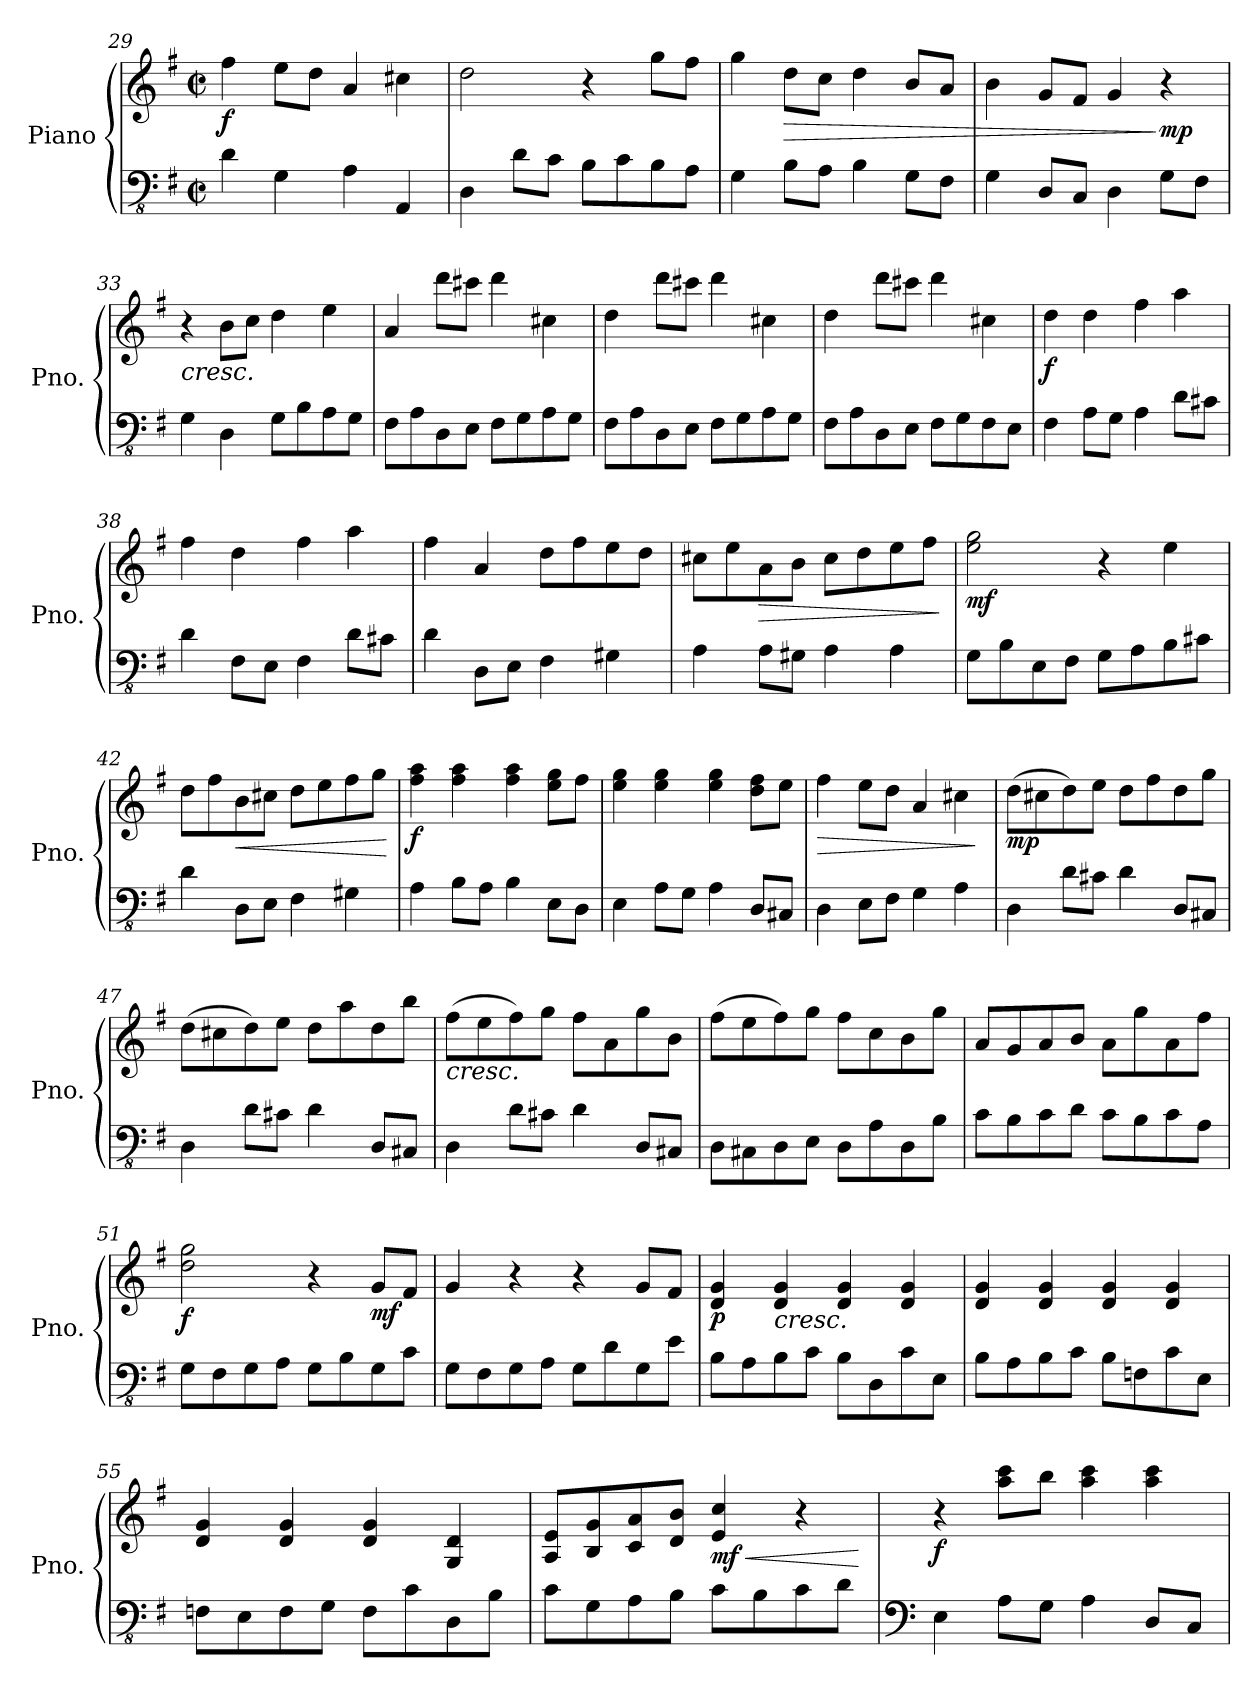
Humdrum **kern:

**kern	**kern	**dynam
*part1	*part1	*part1
*staff2	*staff1	*staff1/2
*I"Piano	*	*
*I'Pno.	*	*
*clefFv4	*clefG2	*
*k[f#]	*k[f#]	*
*M2/2	*M2/2	*
*met(c|)	*met(c|)	*
=29	=29	=29
!	!	!LO:DY:b
4D\	4ff#\	f
4GG\	8ee\L	.
.	8dd\J	.
4AA\	4a/	.
4AAA/	4cc#X\	.
=30	=30	=30
4DD\	2dd\	.
8D\L	.	.
8C\J	.	.
8BB\L	4r	.
8C\	.	.
8BB\	8gg\L	.
8AA\J	8ff#\J	.
!!LO:LB:g=z
=31	=31	=31
4GG\	4gg\	.
!	!	!LO:HP:b
8BB\L	8dd\L	>
8AA\J	8cc\J	.
4BB\	4dd\	.
8GG\L	8b/L	.
8FF#\J	8a/J	.
=32	=32	=32
4GG\	4b\	.
8DD/L	8g/L	.
8CC/J	8f#/J	.
4DD\	4g/	.
!	!	!LO:DY:n=1:b
8GG\L	4r	] mp
8FF#\J	.	.
=33	=33	=33
!	!LO:TX:b:i:t=cresc.	!
4GG\	4r	.
4DD\	8b\L	.
.	8cc\J	.
8GG\L	4dd\	.
8BB\	.	.
8AA\	4ee\	.
8GG\J	.	.
=34	=34	=34
8FF#\L	4a/	.
8AA\	.	.
8DD\	8ddd\L	.
8EE\J	8ccc#X\J	.
8FF#\L	4ddd\	.
8GG\	.	.
8AA\	4cc#X\	.
8GG\J	.	.
=35	=35	=35
8FF#\L	4dd\	.
8AA\	.	.
8DD\	8ddd\L	.
8EE\J	8ccc#X\J	.
8FF#\L	4ddd\	.
8GG\	.	.
8AA\	4cc#X\	.
8GG\J	.	.
=36	=36	=36
8FF#\L	4dd\	.
8AA\	.	.
8DD\	8ddd\L	.
8EE\J	8ccc#X\J	.
8FF#\L	4ddd\	.
8GG\	.	.
8FF#\	4cc#X\	.
8EE\J	.	.
!!LO:LB:g=z
=37	=37	=37
!	!	!LO:DY:b
4FF#\	4dd\	f
8AA\L	4dd\	.
8GG\J	.	.
4AA\	4ff#\	.
8D\L	4aa\	.
8C#X\J	.	.
=38	=38	=38
4D\	4ff#\	.
8FF#\L	4dd\	.
8EE\J	.	.
4FF#\	4ff#\	.
8D\L	4aa\	.
8C#X\J	.	.
=39	=39	=39
4D\	4ff#\	.
8DD\L	4a/	.
8EE\J	.	.
4FF#\	8dd\L	.
.	8ff#\	.
4GG#X\	8ee\	.
.	8dd\J	.
=40	=40	=40
4AA\	8cc#X\L	.
.	8ee\	.
!	!	!LO:HP:b
8AA\L	8a\	>
8GG#X\J	8b\J	.
4AA\	8cc#\L	.
.	8dd\	.
4AA\	8ee\	.
.	8ff#\J	.
.	.	]
=41	=41	=41
!	!	!LO:DY:b
8GG\L	2ee\ 2gg\	mf
8BB\	.	.
8EE\	.	.
8FF#\J	.	.
8GG\L	4r	.
8AA\	.	.
8BB\	4ee\	.
8C#X\J	.	.
=42	=42	=42
4D\	8dd\L	.
.	8ff#\	.
!	!	!LO:HP:b
8DD\L	8b\	<
8EE\J	8cc#X\J	.
4FF#\	8dd\L	.
.	8ee\	.
4GG#X\	8ff#\	.
.	8gg\J	.
.	.	[
!!LO:PB:g=z
=43	=43	=43
!	!	!LO:DY:b
4AA\	4ff#\ 4aa\	f
8BB\L	4ff#\ 4aa\	.
8AA\J	.	.
4BB\	4ff#\ 4aa\	.
8EE\L	8ee\ 8gg\L	.
8DD\J	8ff#\J	.
=44	=44	=44
4EE\	4ee\ 4gg\	.
8AA\L	4ee\ 4gg\	.
8GG\J	.	.
4AA\	4ee\ 4gg\	.
8DD/L	8dd\ 8ff#\L	.
8CC#X/J	8ee\J	.
=45	=45	=45
!	!	!LO:HP:b
4DD\	4ff#\	>
8EE\L	8ee\L	.
8FF#\J	8dd\J	.
4GG\	4a/	.
4AA\	4cc#X\	.
.	.	]
=46	=46	=46
!	!	!LO:DY:b
4DD\	(>8dd\L	mp
.	8cc#X\	.
8D\L	8dd\)	.
8C#X\J	8ee\J	.
4D\	8dd\L	.
.	8ff#\	.
8DD/L	8dd\	.
8CC#X/J	8gg\J	.
=47	=47	=47
4DD\	(>8dd\L	.
.	8cc#X\	.
8D\L	8dd\)	.
8C#X\J	8ee\J	.
4D\	8dd\L	.
.	8aa\	.
8DD/L	8dd\	.
8CC#X/J	8bb\J	.
!!LO:LB:g=z
=48	=48	=48
!	!LO:TX:b:i:t=cresc.	!
4DD\	(>8ff#\L	.
.	8ee\	.
8D\L	8ff#\)	.
8C#X\J	8gg\J	.
4D\	8ff#\L	.
.	8a\	.
8DD/L	8gg\	.
8CC#X/J	8b\J	.
=49	=49	=49
8DD\L	(>8ff#\L	.
8CC#X\	8ee\	.
8DD\	8ff#\)	.
8EE\J	8gg\J	.
8DD\L	8ff#\L	.
8AA\	8cc\	.
8DD\	8b\	.
8BB\J	8gg\J	.
=50	=50	=50
8C\L	8a/L	.
8BB\	8g/	.
8C\	8a/	.
8D\J	8b/J	.
8C\L	8a\L	.
8BB\	8gg\	.
8C\	8a\	.
8AA\J	8ff#\J	.
=51	=51	=51
!	!	!LO:DY:b
8GG\L	2dd\ 2gg\	f
8FF#\	.	.
8GG\	.	.
8AA\J	.	.
8GG\L	4r	.
8BB\	.	.
!	!	!LO:DY:b
8GG\	8g/L	mf
8C\J	8f#/J	.
=52	=52	=52
8GG\L	4g/	.
8FF#\	.	.
8GG\	4r	.
8AA\J	.	.
8GG\L	4r	.
8D\	.	.
8GG\	8g/L	.
8E\J	8f#/J	.
!!LO:LB:g=z
=53	=53	=53
!	!	!LO:DY:b
8BB\L	4d/ 4g/	p
8AA\	.	.
!	!LO:TX:b:i:t=cresc.	!
8BB\	4d/ 4g/	.
8C\J	.	.
8BB\L	4d/ 4g/	.
8DD\	.	.
8C\	4d/ 4g/	.
8EE\J	.	.
=54	=54	=54
8BB\L	4d/ 4g/	.
8AA\	.	.
8BB\	4d/ 4g/	.
8C\J	.	.
8BB\L	4d/ 4g/	.
8FFn\	.	.
8C\	4d/ 4g/	.
8EE\J	.	.
=55	=55	=55
8FFn\L	4d/ 4g/	.
8EE\	.	.
8FF\	4d/ 4g/	.
8GG\J	.	.
8FF\L	4d/ 4g/	.
8C\	.	.
8DD\	4G/ 4d/	.
8BB\J	.	.
=56	=56	=56
8C\L	8A/ 8e/L	.
8GG\	8B/ 8g/	.
8AA\	8c/ 8a/	.
8BB\J	8d/ 8b/J	.
!	!	!LO:HP:b
!	!	!LO:DY:n=1:b
8C\L	4e/ 4cc/	< mf
8BB\	.	.
8C\	4r	.
8D\J	.	.
.	.	[
=57	=57	=57
*clefF4	*	*
!	!	!LO:DY:b
4E\	4r	f
8A\L	8aa\ 8ccc\L	.
8G\J	8bb\J	.
4A\	4aa\ 4ccc\	.
8D/L	4aa\ 4ccc\	.
8C/J	.	.
=	=	=
*-	*-	*-
